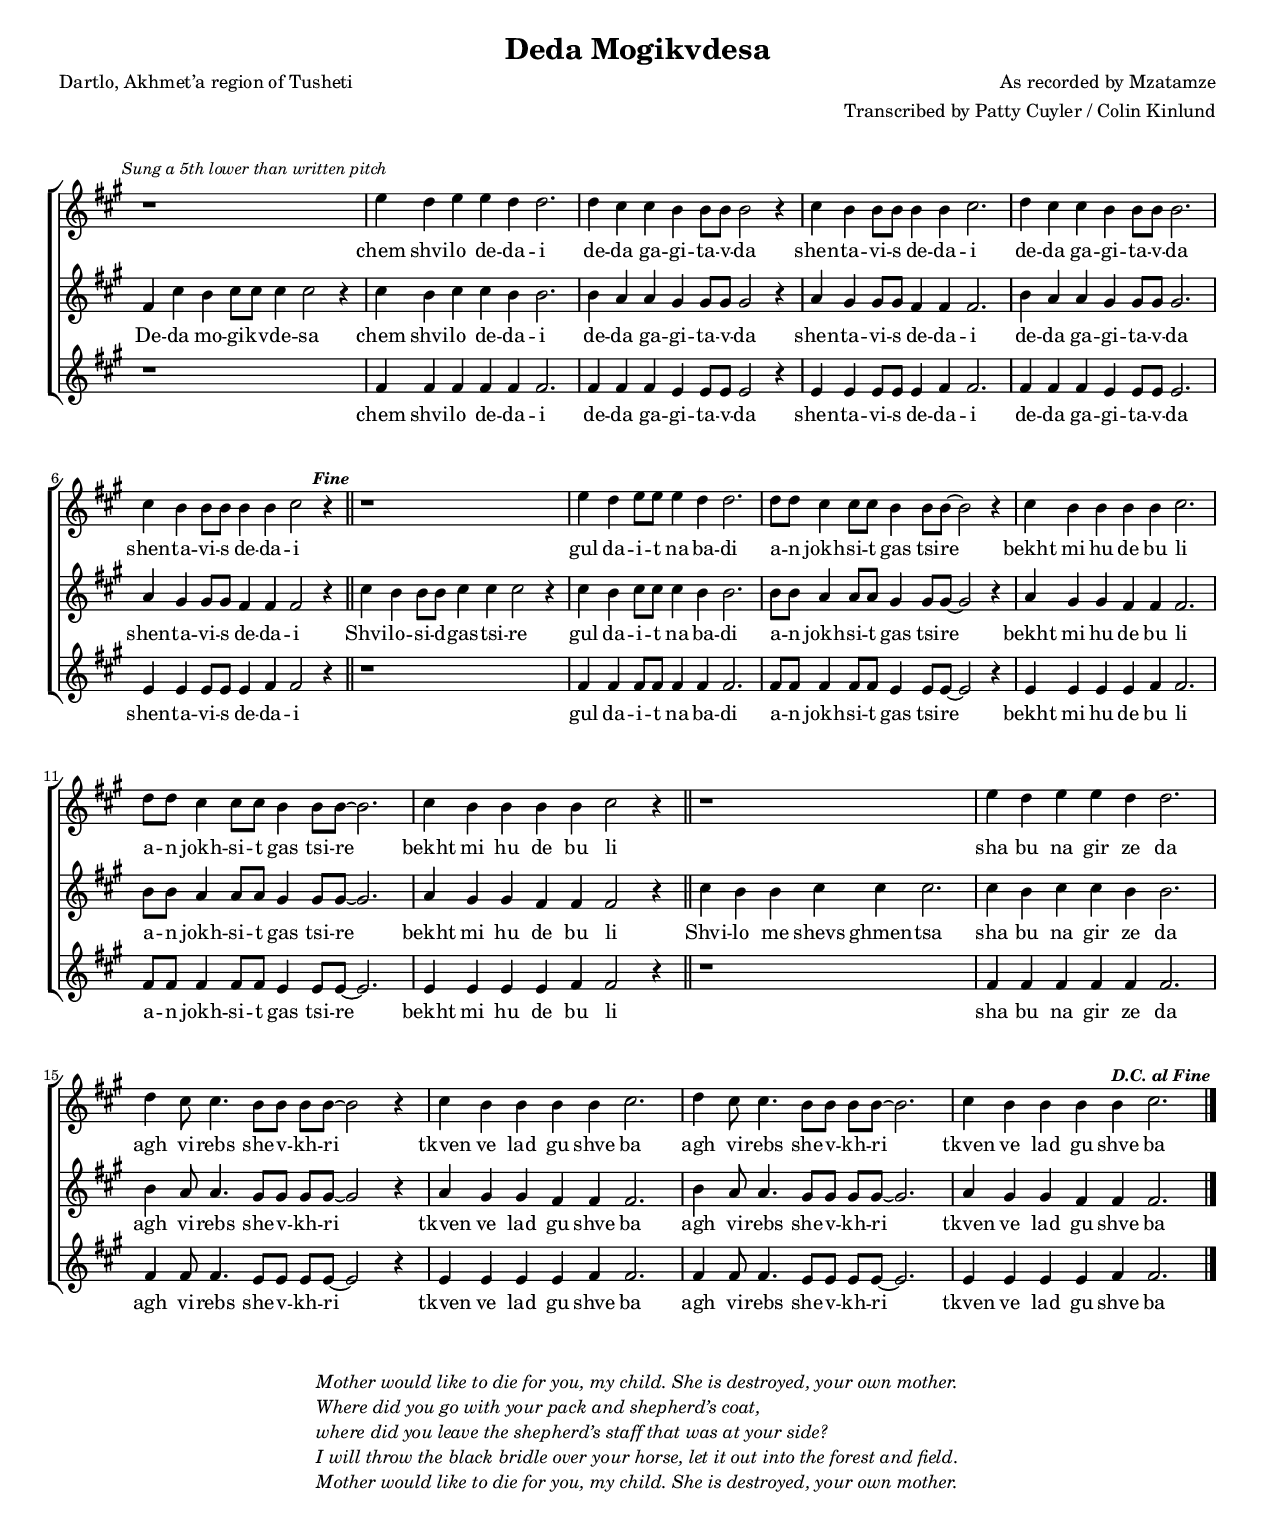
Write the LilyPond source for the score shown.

\version "2.18.0"
\header {
	title = "Deda Mogikvdesa"
	poet = "Dartlo, Akhmet’a region of Tusheti"
	composer = "As recorded by Mzatamze"
	arranger = "Transcribed by Patty Cuyler / Colin Kinlund"
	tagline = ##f
}

#(set-default-paper-size "letter" 'portrait)
#(set-global-staff-size 16)

\paper { 
	markup-system-spacing #'padding = #5
	top-margin = 12
%	annotate-spacing = ##t
    system-system-spacing = 
      #'((basic-distance . 16) 
         (minimum-distance . 12) 
         (padding . 1) 
        (stretchability . 60)) 
}

% sbNote = { \once \set fontSize = #-2 }

%{ Lyrics
==============================================================================
%}

MeoriLyrics = \lyricmode
{
	De -- da mo -- gi -- kv -- de -- sa
	
	chem shvi -- lo de -- da -- i
	de -- da ga -- gi -- ta -- v -- da
	shen -- ta -- vi -- s de -- da -- i
	de -- da ga -- gi -- ta -- v -- da
	shen -- ta -- vi -- s de -- da -- i
	
	Shvi -- lo -- si -- d -- gas -- tsi -- re
	gul da -- i -- t na -- ba -- di
	a -- n jokh -- si -- t gas tsi -- re
	bekht mi hu de bu li
	a -- n jokh -- si -- t gas tsi -- re
	bekht mi hu de bu li
	
	Shvi -- lo me shevs ghmen -- tsa
	sha bu na gir ze da
	agh vi -- rebs she -- v -- kh -- ri
	tkven ve lad gu shve ba
	agh vi -- rebs she -- v -- kh -- ri
	tkven ve lad gu shve ba
}

PirveliBaniLyrics = \lyricmode
{
	chem shvi -- lo de -- da -- i
	de -- da ga -- gi -- ta -- v -- da
	shen -- ta -- vi -- s de -- da -- i
	de -- da ga -- gi -- ta -- v -- da
	shen -- ta -- vi -- s de -- da -- i
	
	gul da -- i -- t na -- ba -- di
	a -- n jokh -- si -- t gas tsi -- re
	bekht mi hu de bu li
	a -- n jokh -- si -- t gas tsi -- re
	bekht mi hu de bu li
	
	sha bu na gir ze da
	agh vi -- rebs she -- v -- kh -- ri
	tkven ve lad gu shve ba
	agh vi -- rebs she -- v -- kh -- ri
	tkven ve lad gu shve ba
}

%{ Music
==============================================================================
%}

pirveli = \relative c''
{
	\clef "treble" \key a \minor
	\time 8/4
	\once \override Score.RehearsalMark #'self-alignment-X = #LEFT
	\mark \markup { \small \italic "Sung a 5th lower than written pitch" }
	r1*2
	g4 f g g f f2.
	f4 e e d d8 d d2 r4
	e4 d d8  d d4 d e2.
	f4 e e d d8 d d2.
	e4 d d8 d d4 d e2 r4
	\once \override Score.RehearsalMark #'self-alignment-X = #RIGHT
	\mark \markup { \small \bold \italic "Fine" }
	\bar "||"
	r1*2
	g4 f g8 g g4 f f2.
	f8 f e4 e8 e d4 d8 d ~ d2 r4
	e4 d d d d e2.
	f8 f e4 e8 e d4 d8 d ~ d2.
	e4 d d d d e2 r4
	\bar "||"
	r1*2
	g4 f g g f f2.
	f4 e8 e4. d8 d d d ~ d2 r4
	e4 d d d d e2.
	f4 e8 e4. d8 d d d ~ d2.
	e4 d d d d e2.
	\once \override Score.RehearsalMark #'self-alignment-X = #RIGHT
	\mark \markup { \small \bold \italic "D.C. al Fine" }
}

meori = \relative c''
{
	\clef "treble" \key a \minor
	a,4 e' d e8 e e4 e2 r4
	e4 d e e d d2.
	d4 c c b b8 b b2 r4
	c4 b b8 b a4 a a2.
	d4 c c b b8 b b2.
	c4 b b8 b a4 a a2 r4
	\bar "||"
	e'4 d d8 d e4 e e2 r4
	e4 d e8 e e4 d d2.
	d8 d c4 c8 c b4 b8 b ~ b2 r4
	c4 b b a a a2.
	d8 d c4 c8 c b4 b8 b ~ b2.
	c4 b b a a a2 r4
	\bar "||"
	e'4 d d e e e2.
	e4 d e e d d2.
	d4 c8 c4. b8 b b b ~ b2 r4
	c4 b b a a a2.
	d4 c8 c4. b8 b b b ~ b2.
	c4 b b a a a2.
	\bar "|."
}

bani = \relative c'
{
	\clef "treble" \key a \minor
	r1*2
	a4 a a a a a2.
	a4 a a g g8 g g2 r4
	g4 g g8 g g4 a a2.
	a4 a a g g8 g g2.
	g4 g g8 g g4 a a2 r4
	\bar "||"
	r1*2
	a4 a a8 a a4 a a2.
	a8 a a4 a8 a g4 g8 g ~ g2 r4
	g4 g g g a a2.
	a8 a a4 a8 a g4 g8 g ~ g2.
	g4 g g g a a2 r4
	\bar "||"
	r1*2
	a4 a a a a a2.
	a4 a8 a4. g8 g g g ~ g2 r4
	g4 g g g a a2.
	a4 a8 a4. g8 g g g ~ g2.
	g4 g g g a a2.
}

\score {
\transpose c a
\new ChoirStaff {
	<<

	\new Voice = "pirveliEkhma"
	{ \pirveli }
	\new Lyrics
	\lyricsto "pirveliEkhma"
	{ \PirveliBaniLyrics }
	
	\new Voice = "meoriEkhma"
	{ \meori }
	\new Lyrics
	\lyricsto "meoriEkhma"
	{ \MeoriLyrics }
		
	\new Voice = "baniEkhma"
	{ \bani }
	\new Lyrics
	\lyricsto "baniEkhma"
	{ \PirveliBaniLyrics }
		
	>>
}
\layout {
	ragged-right = ##f
	indent = 0.00 \cm
	firstpagenumber = no
	papersize = letter
    \context {
		\Staff
%		\remove Bar_engraver
		\remove Time_signature_engraver
%		\remove Clef_engraver
    }
}
}

\markup { \italic
	\fill-line {
	\column {
		\line { }
		\line { Mother would like to die for you, my child.
				She is destroyed, your own mother. }
		\line { Where did you go with your pack and shepherd’s coat, }
		\line { where did you leave the shepherd’s staff that was at your side? }
		\line { I will throw the black bridle over your horse,
				let it out into the forest and field. }
		\line { Mother would like to die for you, my child.
				She is destroyed, your own mother. }
		
	}
}
}